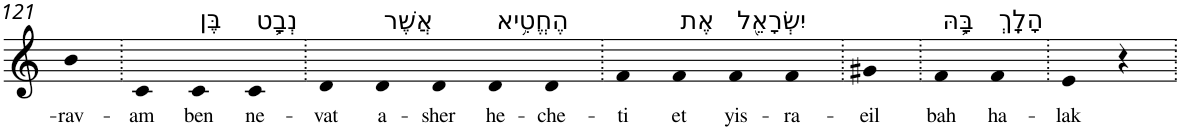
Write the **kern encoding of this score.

**kern	**text
*part1	*part1
*staff1	*staff1
*I"Piano	*
*I'Pno	*
!!LO:PB:g=z
*clefG2	*
*k[]	*
=121	=121
!	!LO:LY:b
4b	-rav-
=122.	=122.
!	!LO:LY:b
4c	-am
!LO:TX:a:t=בֶּן	!
!	!LO:LY:b
4c	ben
!LO:TX:a:t=נְבָ֛ט	!
!	!LO:LY:b
4c	ne-
=123.	=123.
!	!LO:LY:b
4d	-vat
!LO:TX:a:t=אֲשֶׁר	!
!	!LO:LY:b
4d	a-
!	!LO:LY:b
4d	-sher
!LO:TX:a:t=הֶחֱטִ֥יא	!
!	!LO:LY:b
4d	he-
!	!LO:LY:b
4d	-che-
=124.	=124.
!	!LO:LY:b
4f	-ti
!LO:TX:a:t=אֶת	!
!	!LO:LY:b
4f	et
!LO:TX:a:t=יִשְׂרָאֵ֖ל	!
!	!LO:LY:b
4f	yis-
!	!LO:LY:b
4f	-ra-
=125.	=125.
!	!LO:LY:b
4g#X	-eil
=126.	=126.
!LO:TX:a:t=בָּ֥הּ	!
!	!LO:LY:b
4f	bah
!LO:TX:a:t=הָלָֽךְ	!
!	!LO:LY:b
4f	ha-
=127.	=127.
!	!LO:LY:b
4e	-lak
4r	.
=.	=.
*-	*-
